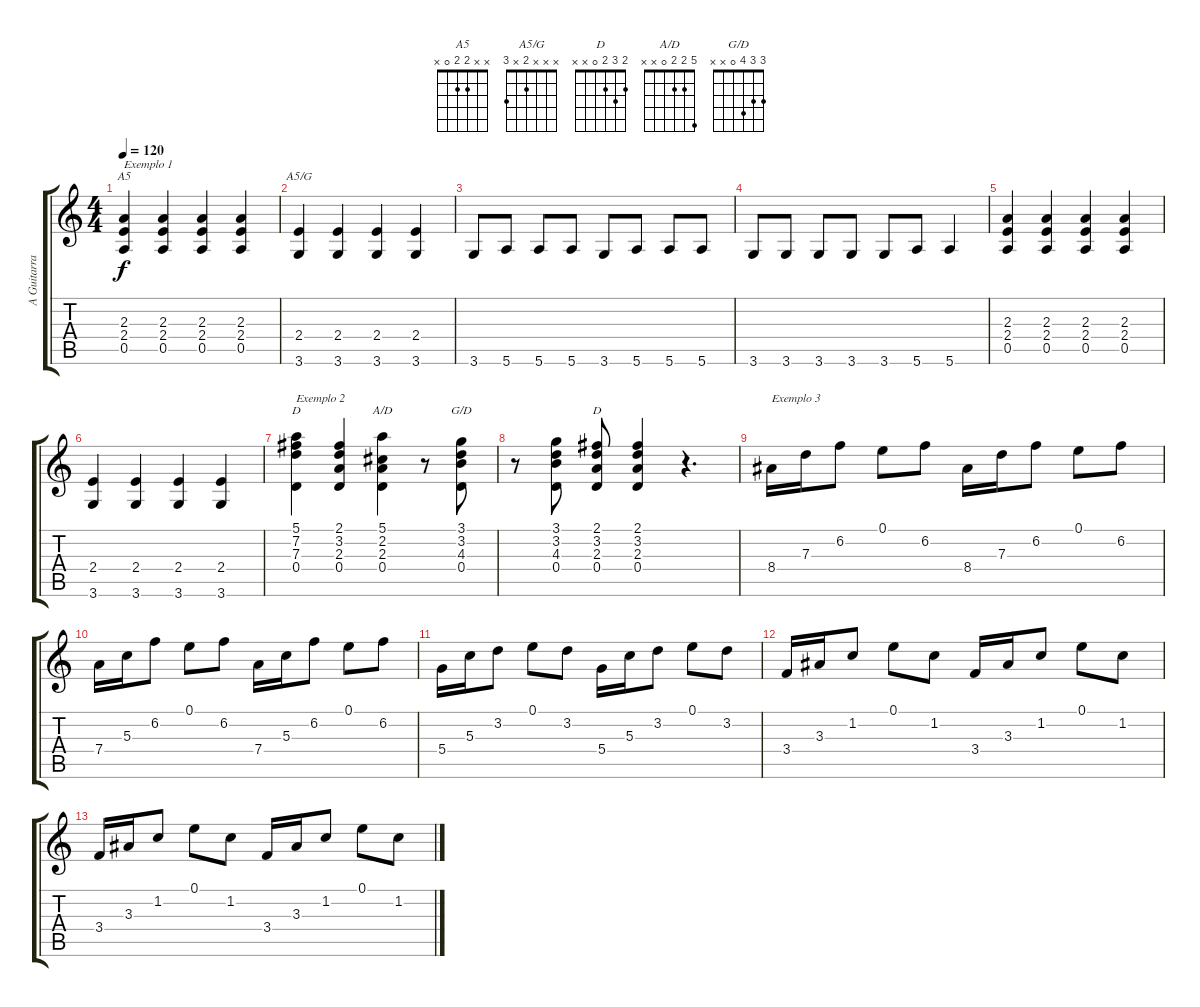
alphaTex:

\track ("A Guitarra Base de Pete Townshend - 1ª p" "A Guitarra") {instrument overdrivenguitar}
\staff {score tabs}
\tuning (E4 B3 G3 D3 A2 E2) {hide}
\chord ("A5" x x 2 2 0 x)
\chord ("A5/G" x x x 2 x 3)
\chord ("D" 5 7 7 0 x x) {firstfret 5}
\chord ("A/D" 5 2 2 0 x x)
\chord ("G/D" 3 3 4 0 x x)
\chord ("D" 2 3 2 0 x x)
\ts (4 4)
\tempo 120
\clef g2
\ks c
(2.3 2.4 0.5).4{ch "A5" txt "Exemplo 1" dy f instrument overdrivenguitar} (2.3 2.4 0.5).4 (2.3 2.4 0.5).4 (2.3 2.4 0.5).4 |
(2.4 3.6).4{ch "A5/G"} (2.4 3.6).4 (2.4 3.6).4 (2.4 3.6).4 |
3.6.8 5.6.8 5.6.8 5.6.8 3.6.8 5.6.8 5.6.8 5.6.8 |
3.6.8 3.6.8 3.6.8 3.6.8 3.6.8 5.6.8 5.6.4 |
(2.3 2.4 0.5).4 (2.3 2.4 0.5).4 (2.3 2.4 0.5).4 (2.3 2.4 0.5).4 |
(2.4 3.6).4 (2.4 3.6).4 (2.4 3.6).4 (2.4 3.6).4 |
(5.1 7.2 7.3 0.4).4{ch "D" txt "Exemplo 2"} (2.1 3.2 2.3 0.4).4 (5.1 2.2 2.3 0.4).4{ch "A/D"} r.8 (3.1 3.2 4.3 0.4).8{ch "G/D"} |
r.8 (3.1 3.2 4.3 0.4).8 (2.1 3.2 2.3 0.4).8{ch "D"} (2.1 3.2 2.3 0.4).4 r.4{d} |
8.4.16{txt "Exemplo 3"} 7.3.16 6.2.8 0.1.8 6.2.8 8.4.16 7.3.16 6.2.8 0.1.8 6.2.8 |
7.4.16 5.3.16 6.2.8 0.1.8 6.2.8 7.4.16 5.3.16 6.2.8 0.1.8 6.2.8 |
5.4.16 5.3.16 3.2.8 0.1.8 3.2.8 5.4.16 5.3.16 3.2.8 0.1.8 3.2.8 |
3.4.16 3.3.16 1.2.8 0.1.8 1.2.8 3.4.16 3.3.16 1.2.8 0.1.8 1.2.8 |
3.4.16 3.3.16 1.2.8 0.1.8 1.2.8 3.4.16 3.3.16 1.2.8 0.1.8 1.2.8
